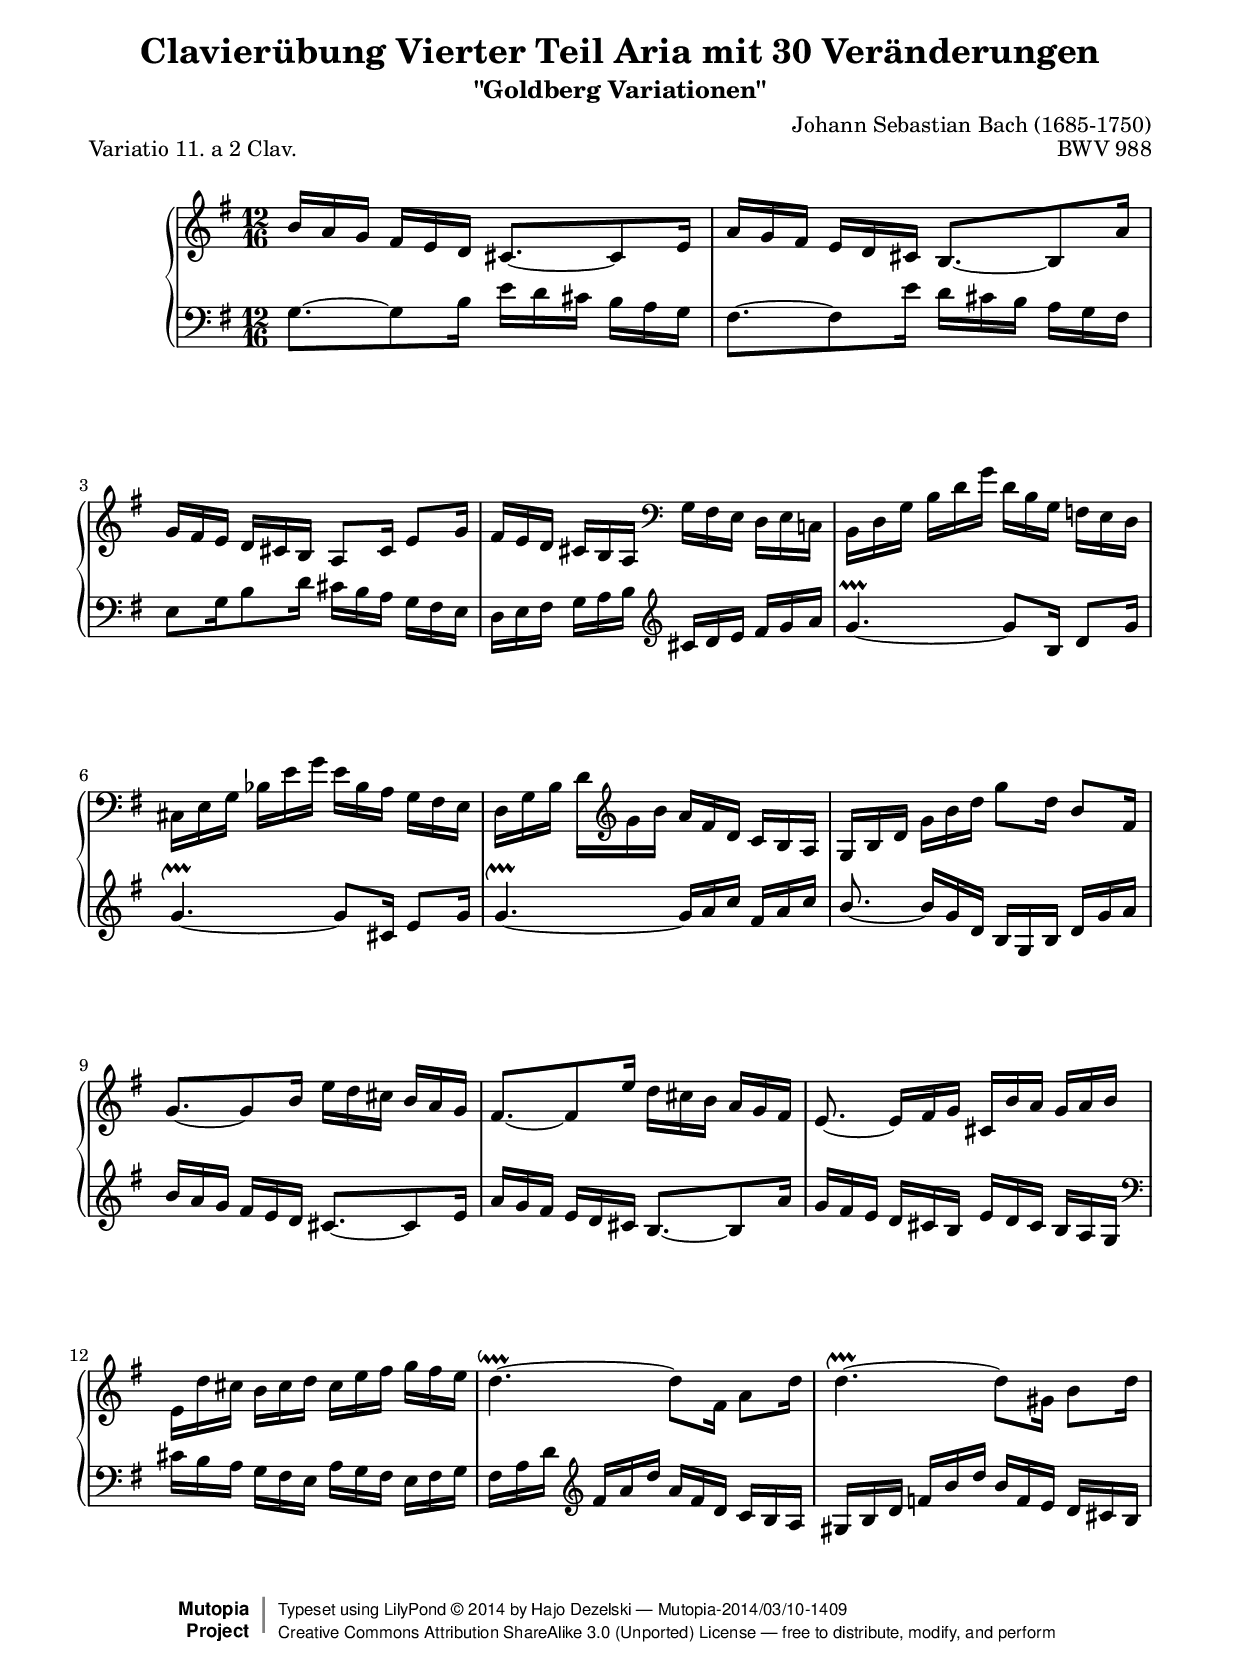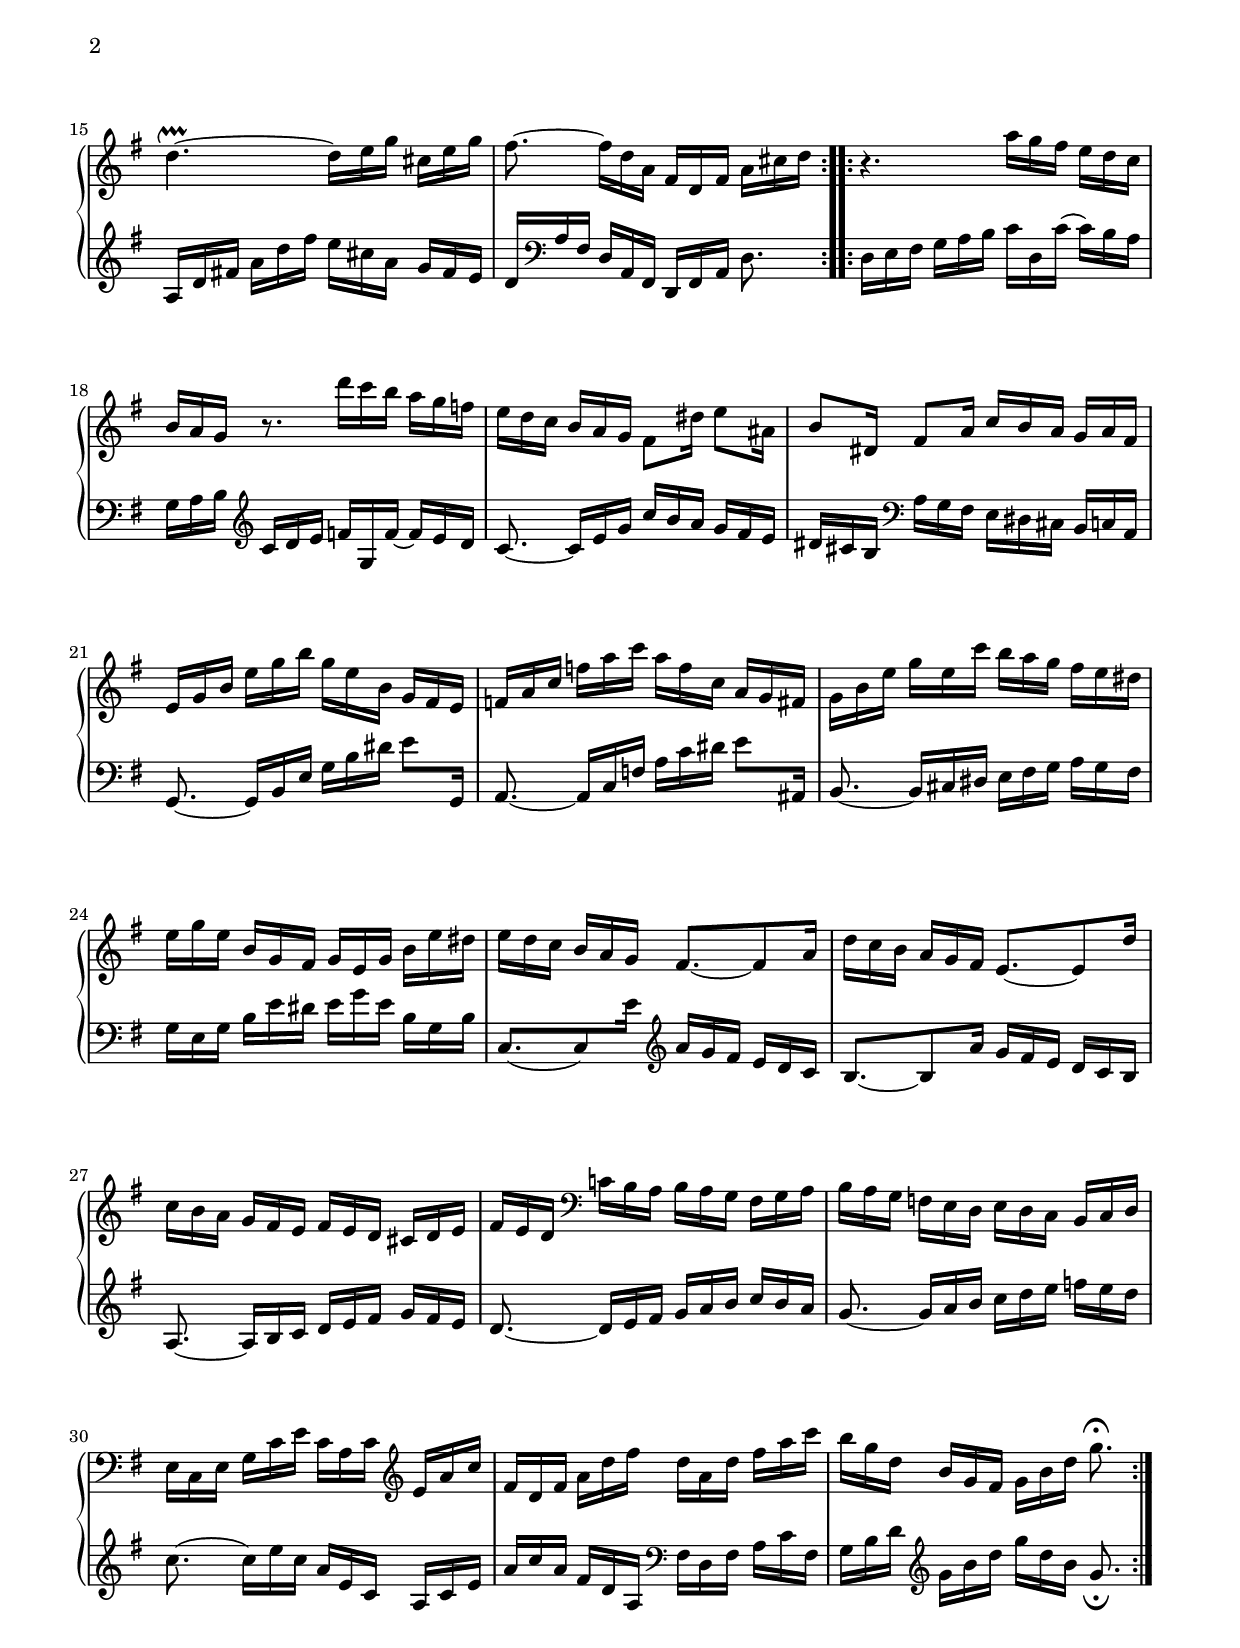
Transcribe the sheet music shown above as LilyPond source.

\version "2.18.0"

%#(set-default-paper-size "letter")

\paper {
    top-margin = 8\mm
    top-markup-spacing.basic-distance = #6
    markup-system-spacing.basic-distance = #5
    top-system-spacing.basic-distance = #12
    last-bottom-spacing.basic-distance = #12
    line-width = 18.0\cm
    ragged-bottom = ##f
    ragged-last-bottom = ##f
}

#(set-global-staff-size 19)

\header {
        title = "Clavierübung Vierter Teil Aria mit 30 Veränderungen"
        subtitle = "\"Goldberg Variationen\""
        piece = "Variatio 11. a 2 Clav."
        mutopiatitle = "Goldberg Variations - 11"
        composer = "Johann Sebastian Bach (1685-1750)"
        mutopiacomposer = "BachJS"
        opus = "BWV 988"
        date = "1741"
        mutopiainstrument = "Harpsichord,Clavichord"
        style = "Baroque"
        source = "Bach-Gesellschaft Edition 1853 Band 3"
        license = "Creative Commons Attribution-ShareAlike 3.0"
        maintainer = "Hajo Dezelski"
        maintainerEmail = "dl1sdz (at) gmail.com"
	
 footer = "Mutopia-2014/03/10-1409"
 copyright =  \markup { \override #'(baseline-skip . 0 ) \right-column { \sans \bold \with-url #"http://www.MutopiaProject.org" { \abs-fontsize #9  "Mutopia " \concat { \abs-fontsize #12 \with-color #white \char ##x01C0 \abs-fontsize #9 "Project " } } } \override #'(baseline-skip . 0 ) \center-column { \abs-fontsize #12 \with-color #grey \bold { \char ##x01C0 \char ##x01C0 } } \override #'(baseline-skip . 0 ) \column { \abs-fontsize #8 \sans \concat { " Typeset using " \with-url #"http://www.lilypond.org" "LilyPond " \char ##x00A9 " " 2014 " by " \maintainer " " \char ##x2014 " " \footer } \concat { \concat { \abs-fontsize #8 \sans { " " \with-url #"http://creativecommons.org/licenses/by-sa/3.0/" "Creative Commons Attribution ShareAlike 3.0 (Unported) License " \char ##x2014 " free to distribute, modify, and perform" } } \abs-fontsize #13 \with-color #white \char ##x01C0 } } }
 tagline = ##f
}

%-------------------definitions
padFerm = \override Voice.Script.padding = #1
adjBeamOne = \once \override Beam.positions = #'( 0.3 . 3.2 )
adjBeamTwo = \once \override Beam.positions = #'( -1.8 . -0.2 )
adjBeamTre = \once \override Beam.positions = #'( -3.9 . -2.3 )
adjBeamQtr = \once \override Beam.positions = #'( -1.6 . -0.2 )
adjBeamCin = \once \override Beam.positions = #'( 3.7 . 1.6 )
adjBeamSix = \once \override Beam.positions = #'( 2.7 . 1.7 )
adjBeamSev = \once \override Beam.positions = #'( 1.4 . 0.3 )
adjBeamOct = \once \override Beam.positions = #'( 2.1 . 1.0 )
adjBeamNov = \once \override Beam.positions = #'( 0.5 . -0.3 )
adjBeamTen = \once \override Beam.positions = #'( 1.3 . 1.3 )
adjTieOne = \shape #'((0 . 0.2) (0 . 0.3) (0 . 0.3) (0 . 0.2)) Tie
adjTieTwo = \shape #'((0 . -0.2) (0 . -0.3) (0 . -0.3) (0 . -0.2)) Tie
adjTieTre = \shape #'((0.1 . -0.6) (0 . -1.0) (0 . -1.0) (0.1 . -0.6)) Tie
adjTieQtr = \shape #'((0.1 . 0.6) (0 . 1.0) (0 . 1.0) (0.1 . 0.6)) Tie

soprano =   \relative b' {
    \repeat volta 2 { %begin repeated section

        b16 [ a g ] fis [ e d ] cis8. ~ [ cis8 e16 ] | % 1
        a16 [ g fis ] e [ d cis ] \adjBeamOne b8. ~ [ b8 a'16 ] | % 2
        g16 [ fis e ] d [ cis b ] a8 [ cis16] e8[ g16 ] | % 3
        fis16 [ e d ] cis [ b a ]  \clef "bass" g [ fis e ] d [ e c! ] | % 4
        b16 [ d g ] \adjBeamTwo b [ d g ] d [ b g ] f [ e d ] | % 5
        \adjBeamTre cis16 [ e g ] \adjBeamQtr bes [ e g ] e [ bes a ] g [ fis e ] | % 6
        d16 [ g b ]  d_[  \clef "treble" g b ] a [ fis d ] c [ b a ] | % 7
        g16 [ b d ] g [ b d ] g8 [ d16 ] b8 [ fis16 ] | % 8
        \adjTieTwo g8. ~ [ g8 b16 ] e [ d cis ] b [ a g ] | % 9
        \adjTieTwo fis8. ~ [ fis8 e'16 ] d [ cis b ] a [ g fis ] | % 10
        \adjTieTwo e8. ~ e16 [ fis g ] cis, [ b' a ] g [ a b ] | % 11
        e,16_[ d' cis ] b [ cis d ] cis [ e fis ] g [ fis e ] | % 12
        \adjTieOne d4. ~ \downprall d8_[ fis,16 ] a8 [ d16 ] | % 13
        \adjTieOne d4. ~ \upprall d8 [ gis,16 ] b8 [ d16 ] | % 14
        \adjTieOne d4. ~ \upprall d16 [ e g ] cis, [ e g ] | % 15
        fis8. ~ fis16 [ d a ] fis [ d fis ] a [ cis d] | % 16
		
    } %end of repeated section
  
    \repeat volta 2 { %begin repeated section
		r4. a'16 [ g fis ] e [ d c ] | % 17
        b16 [ a g ] r8. d''16 [ c b ] a [ g f ] | % 18
        e16 [ d c ] b [ a g ] fis8_[ dis'16 ] e8 [ ais,16 ] | % 19
        b8 [ dis,16 ] fis8 [ a16 ] c^[ b a ] g [ a fis ] | % 20
        e16 [ g b ] e [ g b ] g [ e b ] g [ fis e ] | % 21
        f16 [ a c ] f [ a c ] a [ f c ] a [ g fis ] | % 22
        g16 [ b e ] g [ e c' ] b [ a g ] fis [ e dis ] | % 23
        e16 [ g e ] b [ g fis ] g [ e g ] b [ e dis ] | % 24
        e16 [ d c ] b [ a g ] \adjTieTwo fis8. ~ [ fis8 a16 ] | % 25
        d16 [ c b ] a [ g fis ] \adjTieTwo e8. ~ [ e8 d'16 ] | % 26
        c16 [ b a ] g [ fis e ] fis [ e d ] cis [ d e ] | % 27
        fis16 [ e d ] \clef "bass" c! [ b a ] b [ a g ] fis [ g a ] | % 28
        b16 [ a g ] f [ e d ] e [ d c ] b [ c d ] | % 29
        e16 [ c e ] g [ c e ] c [ a c ] \clef "treble" e [ a c ] | % 30
        fis,16 [ d fis ] a [ d fis ] d [ a d ] fis [ a c ] | % 31
        b16 [ g d ] b [ g fis ] g [ b d ] \padFerm g8.^\fermata | % 32

    } %end repeated section
}



%%
%% Bass Clef
%% 

bass = \relative g {
	\repeat volta 2 { %begin repeated section
        \adjTieOne g8. ~ [ g8 b16 ] e [ d cis ] b [ a g ] | % 1
        fis8. ~ [ fis8 e'16 ] d [ cis b ] a [ g fis ] | % 2
        e8 [ g16 b8 d16 ] cis [ b a ] g [ fis e ] | % 3
        d16 [ e fis ] g [ a b ] \clef "treble" cis [ d e ] fis [ g a ] | % 4
        \adjTieTwo g4. ~ \prallprall g8 [ b,16 ] d8 [ g16 ] | % 5
        \adjTieTwo g4. ~ \upprall g8 [ cis,16 ] e8 [ g16 ] | % 6
        \adjTieTwo g4. ~ \upprall g16 [ a c ] fis, [ a c ] | % 7
        \stemUp \adjTieTwo  b8.~ \stemNeutral \adjBeamCin b16 [ g d ] b [ g b ] d [ g a ] | % 8
        b16 [ a g ] fis [ e d ] cis8. ~ [ cis8 e16 ] | % 9
        a16 [ g fis ] e [ d cis ] b8. ~ [ b8 a'16 ] | % 10
        \adjBeamSix g16 [ fis e ] \adjBeamSev d [ cis b ] \adjBeamOct e [ d cis ] \adjBeamNov b [ a g ] \clef "bass" | % 11
        cis16 [ b a ] g [ fis e ] a [ g fis ] e [ fis g ] | % 12
        fis16 [ a d ] \clef "treble"  fis [ a d ] a [ fis d ] c [ b a ] | % 13
        gis16 [ b d ] f [ b d ] b [ f e ] d [ cis b ] | % 14
        a16 [ d fis! ] a [ d fis ] e [ cis a ] g [ fis e ] | % 15
        d16 [ \clef "bass" a fis ] d [ a fis ] d [ fis a ] d8. | % 16

    } %end of repeated section
  
    \repeat volta 2 { %begin repeated section
         d16 [ e fis ] g [ a b ] c [ d, c' ( ] c ) [ b a ] | % 17
        g16 [ a b ] \clef "treble" c [ d e ] f [ g, f' ~ ] f [ e d ] | % 18
        c8. ~ c16 [ e g ] c^[ b a ] g [ fis e ] | % 19 
        dis16 [ cis b ]  \clef "bass" a [ g fis ] e [ dis cis ] b [ c a ] | % 20
        \adjTieTwo g8. ~ g16 [ b e ] g [ b dis ] \adjBeamTen e8 [ \stemUp  g,,16 ] \stemNeutral | % 21
        \adjTieTwo a8. ~ a16 [ c f ] a [ c dis ] \adjBeamTen e8 [ \stemUp ais,,16 ] \stemNeutral | % 22
        \adjTieTwo b8. ~ b16 [ cis dis ] e [ fis g ] a [ g fis ] | % 23
        g16 [ e g ] b [ e dis ] e [ g e ] b [ g b ] | % 24
        \stemUp \adjBeamTen \adjTieTre c,8. ~ [ c8 \stemDown e'16 ] \stemNeutral \clef "treble"  a [ g fis ] e [ d c ] | % 25
        \adjTieTwo b8. ~ [ b8 a'16 ] g [ fis e ] d [ c b ] | % 26
        \adjTieTwo a8. ~ a16 [ b c ] d [ e fis ] g [ fis e ] | % 27
        \adjTieTwo d8. ~ d16 [ e fis ] g [ a b ] c^[ b a ] | % 28
        \adjTieTwo g8. ~ g16 [ a b ] c [ d e ] f [ e d ] | % 29
        \adjTieQtr c8. ~ c16 [ e c ] a [ e c ] a [ c e ] | % 30
        a16 [ c a ] fis [ d a ] \clef "bass" fis [ d fis ] a [ c fis, ] | % 31
        g16 [ b d ] \clef "treble"  g [ b d ] g [ d b ] \padFerm g8._\fermata% \clef "bass" | % 32
  
    } %end repeated section
}



%% Merge score - Piano staff

\score {
    \context PianoStaff <<
        \set PianoStaff.midiInstrument = "harpsichord"
        \new Staff = "upper" { \clef "treble" \key g \major \time 12/16 \soprano  }
        \new Staff = "lower"  { \clef "bass" \key g \major \time 12/16 \bass }
    >>
    \layout{  }
    \midi { \tempo 4 = 93 }

}
